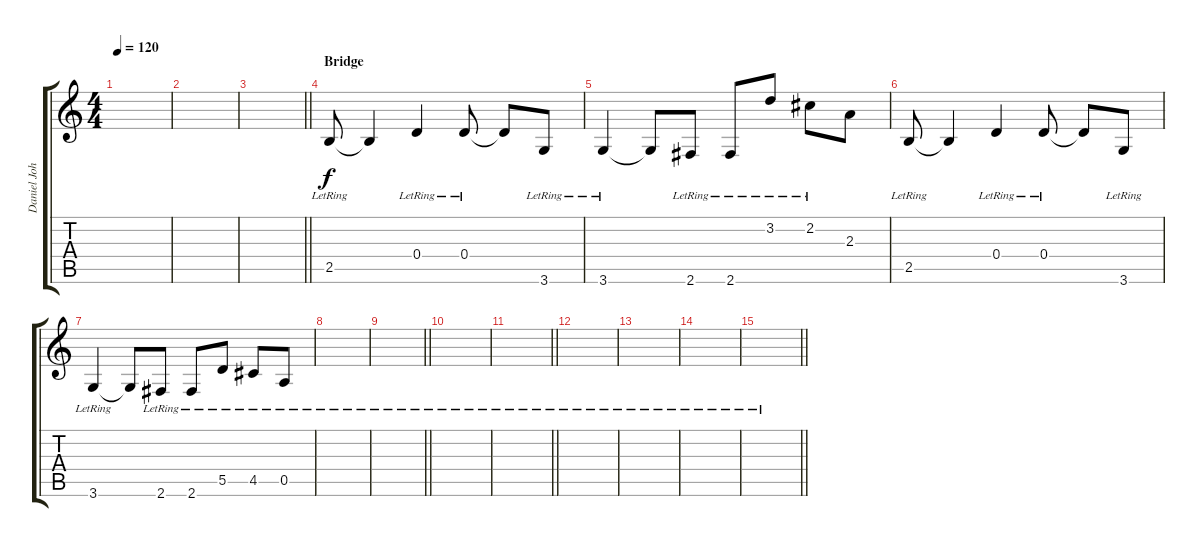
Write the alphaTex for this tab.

\track ("Daniel Johns(acoustic 2) " "Daniel Joh") {instrument acousticguitarsteel}
\staff {score tabs}
\tuning (E4 B3 G3 D3 A2 E2) {hide}
\ts (4 4)
\tempo 120
\clef g2
\ks c
|
|
\barLineRight lightlight
|
\section ("" "Bridge")
2.5{lr}.8 2.5{t}.4 0.4{lr}.4 0.4{lr}.8 0.4{t}.8 3.6{lr}.8 |
3.6{lr}.4 3.6{t}.8 2.6{lr}.8 2.6{lr}.8 3.2{lr}.8 2.2{lr}.8 2.3.8 |
2.5{lr}.8 2.5{t}.4 0.4{lr}.4 0.4{lr}.8 0.4{t}.8 3.6{lr}.8 |
3.6{lr}.4 3.6{t}.8 2.6{lr}.8 2.6{lr}.8 5.5{lr}.8 4.5{lr}.8 0.5{lr}.8 |
|
\barLineRight lightlight
|
|
\barLineRight lightlight
|
\section ("" "")
|
|
|
\barLineRight lightlight
